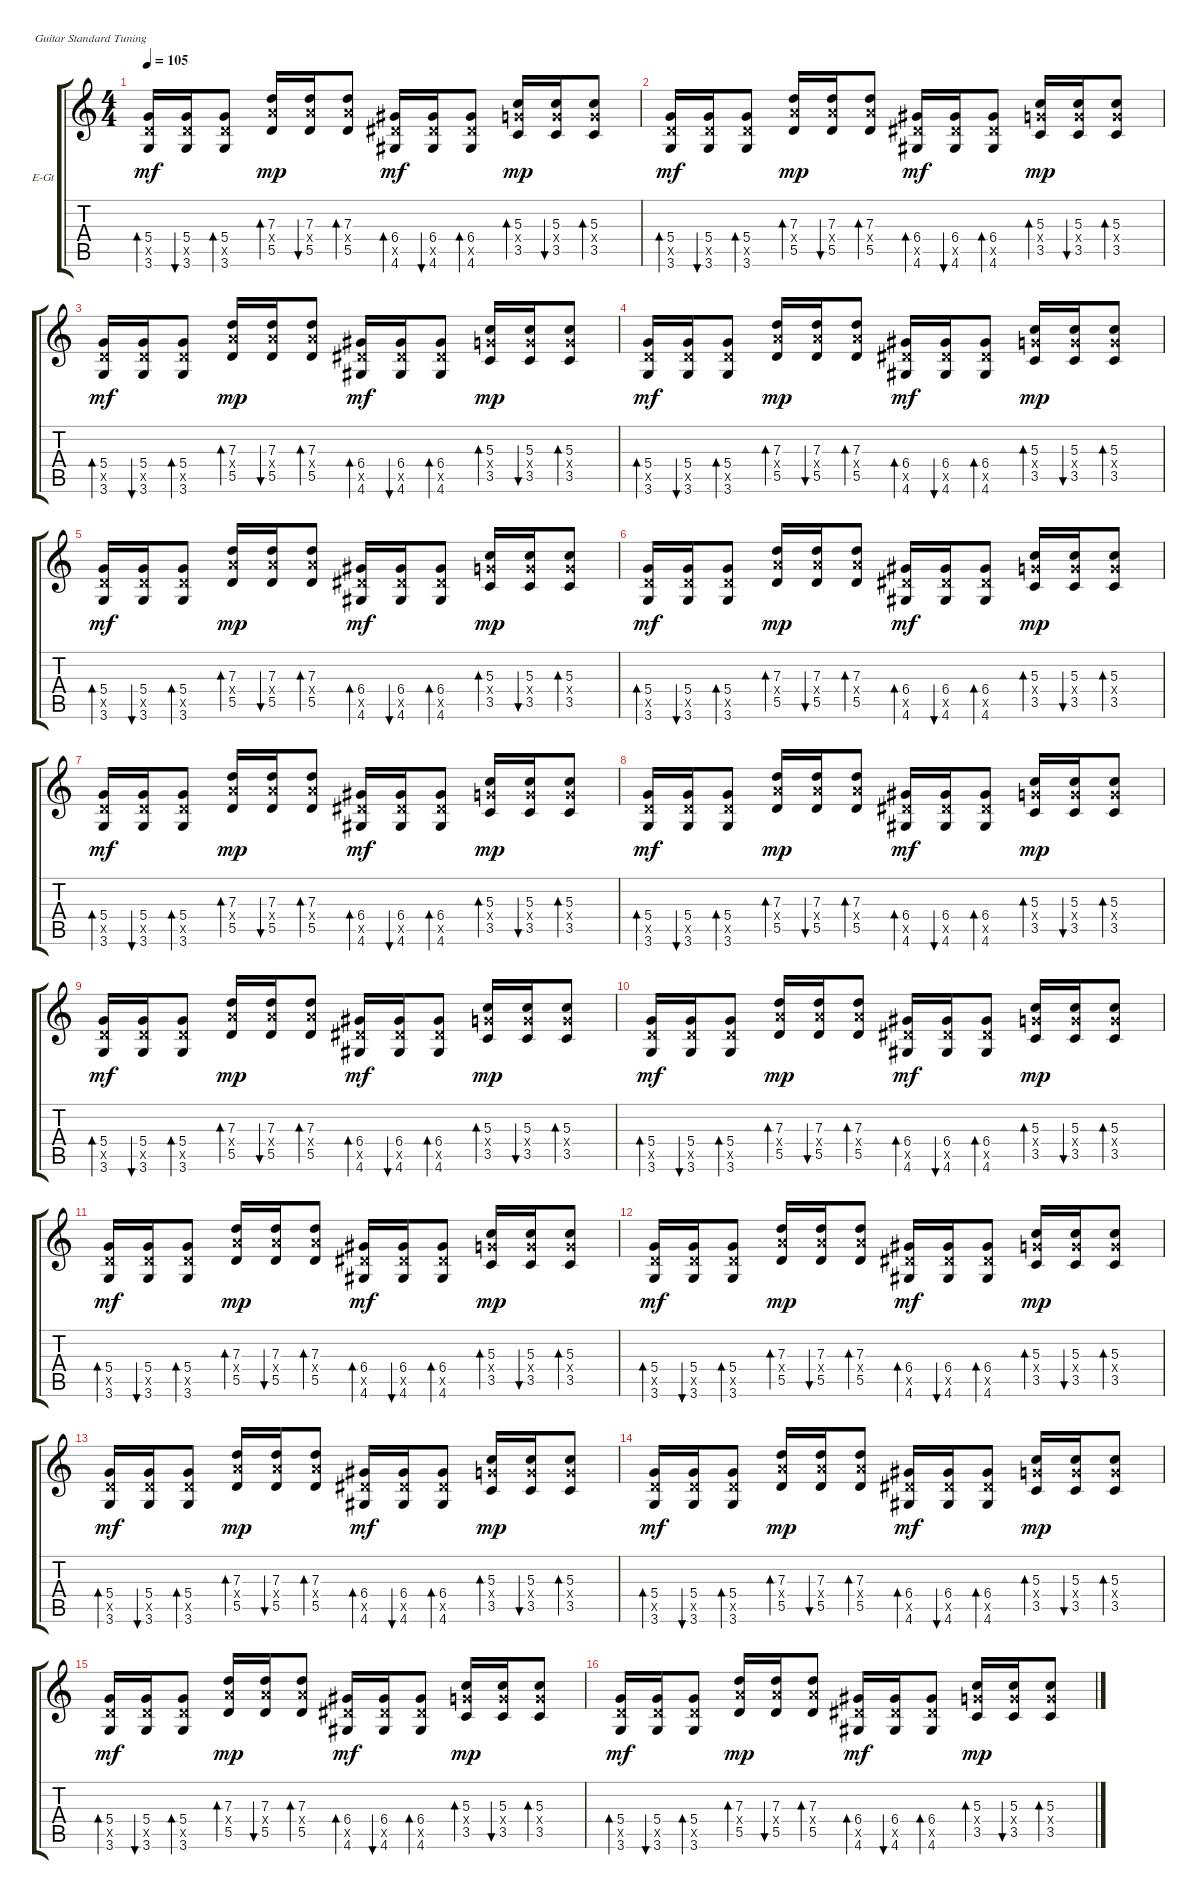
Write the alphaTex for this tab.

\defaultSystemsLayout 4
\bracketExtendMode groupsimilarinstruments
\firstSystemTrackNameOrientation horizontal
\otherSystemsTrackNameOrientation horizontal
\track ("Kane" "E-Gt") {instrument electricguitarclean}
\staff {score tabs}
\tuning (E4 B3 G3 D3 A2 E2)
\ts (4 4)
\tempo 105
\clef g2
\ks c
(3.6 5.5{x} 5.4).16{bd 39 dy mf} (3.6 5.5{x} 5.4).16{bu 39} (3.6 5.5{x} 5.4).8{bd 38} (5.5 7.4{x} 7.3).16{bd 37 dy mp} (5.5 7.4{x} 7.3).16{bu 36} (5.5 7.4{x} 7.3).8{bd 37} (4.6 6.5{x} 6.4).16{bd 39 dy mf} (4.6 6.5{x} 6.4).16{bu 39} (4.6 6.5{x} 6.4).8{bd 38} (3.5 5.4{x} 5.3).16{bd 37 dy mp} (3.5 5.4{x} 5.3).16{bu 36} (3.5 5.4{x} 5.3).8{bd 37} |
(3.6 5.5{x} 5.4).16{bd 39 dy mf} (3.6 5.5{x} 5.4).16{bu 39} (3.6 5.5{x} 5.4).8{bd 38} (5.5 7.4{x} 7.3).16{bd 37 dy mp} (5.5 7.4{x} 7.3).16{bu 36} (5.5 7.4{x} 7.3).8{bd 37} (4.6 6.5{x} 6.4).16{bd 39 dy mf} (4.6 6.5{x} 6.4).16{bu 39} (4.6 6.5{x} 6.4).8{bd 38} (3.5 5.4{x} 5.3).16{bd 37 dy mp} (3.5 5.4{x} 5.3).16{bu 36} (3.5 5.4{x} 5.3).8{bd 37} |
(3.6 5.5{x} 5.4).16{bd 39 dy mf} (3.6 5.5{x} 5.4).16{bu 39} (3.6 5.5{x} 5.4).8{bd 38} (5.5 7.4{x} 7.3).16{bd 37 dy mp} (5.5 7.4{x} 7.3).16{bu 36} (5.5 7.4{x} 7.3).8{bd 37} (4.6 6.5{x} 6.4).16{bd 39 dy mf} (4.6 6.5{x} 6.4).16{bu 39} (4.6 6.5{x} 6.4).8{bd 38} (3.5 5.4{x} 5.3).16{bd 37 dy mp} (3.5 5.4{x} 5.3).16{bu 36} (3.5 5.4{x} 5.3).8{bd 37} |
(3.6 5.5{x} 5.4).16{bd 39 dy mf} (3.6 5.5{x} 5.4).16{bu 39} (3.6 5.5{x} 5.4).8{bd 38} (5.5 7.4{x} 7.3).16{bd 37 dy mp} (5.5 7.4{x} 7.3).16{bu 36} (5.5 7.4{x} 7.3).8{bd 37} (4.6 6.5{x} 6.4).16{bd 39 dy mf} (4.6 6.5{x} 6.4).16{bu 39} (4.6 6.5{x} 6.4).8{bd 38} (3.5 5.4{x} 5.3).16{bd 37 dy mp} (3.5 5.4{x} 5.3).16{bu 36} (3.5 5.4{x} 5.3).8{bd 37} |
(3.6 5.5{x} 5.4).16{bd 39 dy mf} (3.6 5.5{x} 5.4).16{bu 39} (3.6 5.5{x} 5.4).8{bd 38} (5.5 7.4{x} 7.3).16{bd 37 dy mp} (5.5 7.4{x} 7.3).16{bu 36} (5.5 7.4{x} 7.3).8{bd 37} (4.6 6.5{x} 6.4).16{bd 39 dy mf} (4.6 6.5{x} 6.4).16{bu 39} (4.6 6.5{x} 6.4).8{bd 38} (3.5 5.4{x} 5.3).16{bd 37 dy mp} (3.5 5.4{x} 5.3).16{bu 36} (3.5 5.4{x} 5.3).8{bd 37} |
(3.6 5.5{x} 5.4).16{bd 39 dy mf} (3.6 5.5{x} 5.4).16{bu 39} (3.6 5.5{x} 5.4).8{bd 38} (5.5 7.4{x} 7.3).16{bd 37 dy mp} (5.5 7.4{x} 7.3).16{bu 36} (5.5 7.4{x} 7.3).8{bd 37} (4.6 6.5{x} 6.4).16{bd 39 dy mf} (4.6 6.5{x} 6.4).16{bu 39} (4.6 6.5{x} 6.4).8{bd 38} (3.5 5.4{x} 5.3).16{bd 37 dy mp} (3.5 5.4{x} 5.3).16{bu 36} (3.5 5.4{x} 5.3).8{bd 37} |
(3.6 5.5{x} 5.4).16{bd 39 dy mf} (3.6 5.5{x} 5.4).16{bu 39} (3.6 5.5{x} 5.4).8{bd 38} (5.5 7.4{x} 7.3).16{bd 37 dy mp} (5.5 7.4{x} 7.3).16{bu 36} (5.5 7.4{x} 7.3).8{bd 37} (4.6 6.5{x} 6.4).16{bd 39 dy mf} (4.6 6.5{x} 6.4).16{bu 39} (4.6 6.5{x} 6.4).8{bd 38} (3.5 5.4{x} 5.3).16{bd 37 dy mp} (3.5 5.4{x} 5.3).16{bu 36} (3.5 5.4{x} 5.3).8{bd 37} |
(3.6 5.5{x} 5.4).16{bd 39 dy mf} (3.6 5.5{x} 5.4).16{bu 39} (3.6 5.5{x} 5.4).8{bd 38} (5.5 7.4{x} 7.3).16{bd 37 dy mp} (5.5 7.4{x} 7.3).16{bu 36} (5.5 7.4{x} 7.3).8{bd 37} (4.6 6.5{x} 6.4).16{bd 39 dy mf} (4.6 6.5{x} 6.4).16{bu 39} (4.6 6.5{x} 6.4).8{bd 38} (3.5 5.4{x} 5.3).16{bd 37 dy mp} (3.5 5.4{x} 5.3).16{bu 36} (3.5 5.4{x} 5.3).8{bd 37} |
(3.6 5.5{x} 5.4).16{bd 39 dy mf} (3.6 5.5{x} 5.4).16{bu 39} (3.6 5.5{x} 5.4).8{bd 38} (5.5 7.4{x} 7.3).16{bd 37 dy mp} (5.5 7.4{x} 7.3).16{bu 36} (5.5 7.4{x} 7.3).8{bd 37} (4.6 6.5{x} 6.4).16{bd 39 dy mf} (4.6 6.5{x} 6.4).16{bu 39} (4.6 6.5{x} 6.4).8{bd 38} (3.5 5.4{x} 5.3).16{bd 37 dy mp} (3.5 5.4{x} 5.3).16{bu 36} (3.5 5.4{x} 5.3).8{bd 37} |
(3.6 5.5{x} 5.4).16{bd 39 dy mf} (3.6 5.5{x} 5.4).16{bu 39} (3.6 5.5{x} 5.4).8{bd 38} (5.5 7.4{x} 7.3).16{bd 37 dy mp} (5.5 7.4{x} 7.3).16{bu 36} (5.5 7.4{x} 7.3).8{bd 37} (4.6 6.5{x} 6.4).16{bd 39 dy mf} (4.6 6.5{x} 6.4).16{bu 39} (4.6 6.5{x} 6.4).8{bd 38} (3.5 5.4{x} 5.3).16{bd 37 dy mp} (3.5 5.4{x} 5.3).16{bu 36} (3.5 5.4{x} 5.3).8{bd 37} |
(3.6 5.5{x} 5.4).16{bd 39 dy mf} (3.6 5.5{x} 5.4).16{bu 39} (3.6 5.5{x} 5.4).8{bd 38} (5.5 7.4{x} 7.3).16{bd 37 dy mp} (5.5 7.4{x} 7.3).16{bu 36} (5.5 7.4{x} 7.3).8{bd 37} (4.6 6.5{x} 6.4).16{bd 39 dy mf} (4.6 6.5{x} 6.4).16{bu 39} (4.6 6.5{x} 6.4).8{bd 38} (3.5 5.4{x} 5.3).16{bd 37 dy mp} (3.5 5.4{x} 5.3).16{bu 36} (3.5 5.4{x} 5.3).8{bd 37} |
(3.6 5.5{x} 5.4).16{bd 39 dy mf} (3.6 5.5{x} 5.4).16{bu 39} (3.6 5.5{x} 5.4).8{bd 38} (5.5 7.4{x} 7.3).16{bd 37 dy mp} (5.5 7.4{x} 7.3).16{bu 36} (5.5 7.4{x} 7.3).8{bd 37} (4.6 6.5{x} 6.4).16{bd 39 dy mf} (4.6 6.5{x} 6.4).16{bu 39} (4.6 6.5{x} 6.4).8{bd 38} (3.5 5.4{x} 5.3).16{bd 37 dy mp} (3.5 5.4{x} 5.3).16{bu 36} (3.5 5.4{x} 5.3).8{bd 37} |
(3.6 5.5{x} 5.4).16{bd 39 dy mf} (3.6 5.5{x} 5.4).16{bu 39} (3.6 5.5{x} 5.4).8{bd 38} (5.5 7.4{x} 7.3).16{bd 37 dy mp} (5.5 7.4{x} 7.3).16{bu 36} (5.5 7.4{x} 7.3).8{bd 37} (4.6 6.5{x} 6.4).16{bd 39 dy mf} (4.6 6.5{x} 6.4).16{bu 39} (4.6 6.5{x} 6.4).8{bd 38} (3.5 5.4{x} 5.3).16{bd 37 dy mp} (3.5 5.4{x} 5.3).16{bu 36} (3.5 5.4{x} 5.3).8{bd 37} |
(3.6 5.5{x} 5.4).16{bd 39 dy mf} (3.6 5.5{x} 5.4).16{bu 39} (3.6 5.5{x} 5.4).8{bd 38} (5.5 7.4{x} 7.3).16{bd 37 dy mp} (5.5 7.4{x} 7.3).16{bu 36} (5.5 7.4{x} 7.3).8{bd 37} (4.6 6.5{x} 6.4).16{bd 39 dy mf} (4.6 6.5{x} 6.4).16{bu 39} (4.6 6.5{x} 6.4).8{bd 38} (3.5 5.4{x} 5.3).16{bd 37 dy mp} (3.5 5.4{x} 5.3).16{bu 36} (3.5 5.4{x} 5.3).8{bd 37} |
(3.6 5.5{x} 5.4).16{bd 39 dy mf} (3.6 5.5{x} 5.4).16{bu 39} (3.6 5.5{x} 5.4).8{bd 38} (5.5 7.4{x} 7.3).16{bd 37 dy mp} (5.5 7.4{x} 7.3).16{bu 36} (5.5 7.4{x} 7.3).8{bd 37} (4.6 6.5{x} 6.4).16{bd 39 dy mf} (4.6 6.5{x} 6.4).16{bu 39} (4.6 6.5{x} 6.4).8{bd 38} (3.5 5.4{x} 5.3).16{bd 37 dy mp} (3.5 5.4{x} 5.3).16{bu 36} (3.5 5.4{x} 5.3).8{bd 37} |
(3.6 5.5{x} 5.4).16{bd 39 dy mf} (3.6 5.5{x} 5.4).16{bu 39} (3.6 5.5{x} 5.4).8{bd 38} (5.5 7.4{x} 7.3).16{bd 37 dy mp} (5.5 7.4{x} 7.3).16{bu 36} (5.5 7.4{x} 7.3).8{bd 37} (4.6 6.5{x} 6.4).16{bd 39 dy mf} (4.6 6.5{x} 6.4).16{bu 39} (4.6 6.5{x} 6.4).8{bd 38} (3.5 5.4{x} 5.3).16{bd 37 dy mp} (3.5 5.4{x} 5.3).16{bu 36} (3.5 5.4{x} 5.3).8{bd 37}
